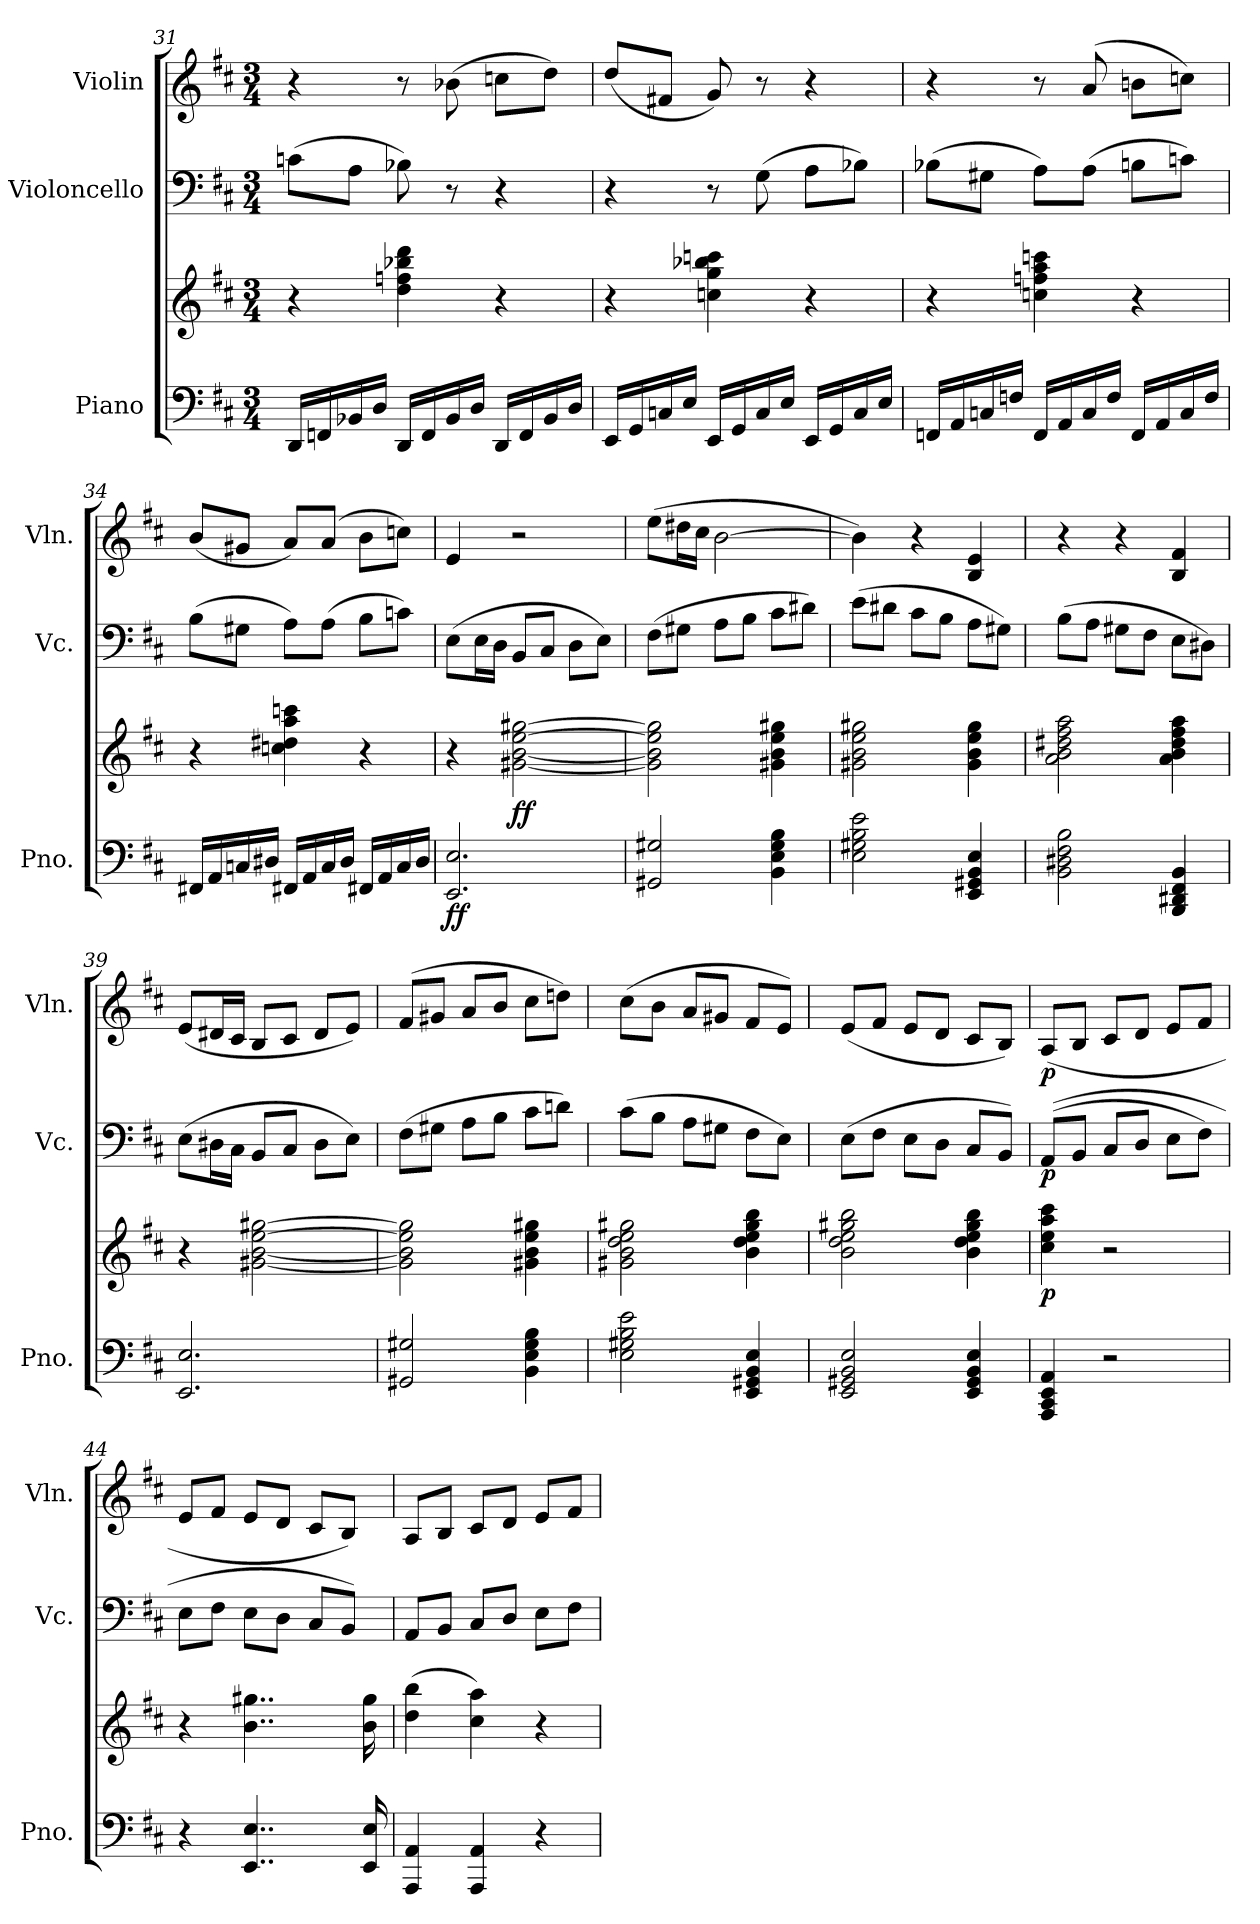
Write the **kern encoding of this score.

**kern	**kern	**dynam	**kern	**dynam	**kern	**dynam
*part3	*part3	*part3	*part2	*part2	*part1	*part1
*staff4	*staff3	*staff3/4	*staff2	*staff2	*staff1	*staff1
*I"Piano	*	*	*I"Violoncello	*	*I"Violin	*
*I'Pno.	*	*	*I'Vc.	*	*I'Vln.	*
!!LO:LB:g=z
*clefF4	*clefG2	*	*clefF4	*	*clefG2	*
*k[f#c#]	*k[f#c#]	*	*k[f#c#]	*	*k[f#c#]	*
*M3/4	*M3/4	*	*M3/4	*	*M3/4	*
=31	=31	=31	=31	=31	=31	=31
16DD/LL	4r	.	(>8cn\L	.	4r	.
16FFn/	.	.	.	.	.	.
16BB-X/	.	.	8A\J	.	.	.
16D/JJ	.	.	.	.	.	.
16DD/LL	4dd\ 4ffn\ 4bb-X\ 4ddd\	.	8B-X\)	.	8r	.
16FF/	.	.	.	.	.	.
16BB-/	.	.	8r	.	(>8b-X\	.
16D/JJ	.	.	.	.	.	.
16DD/LL	4r	.	4r	.	8ccn\L	.
16FF/	.	.	.	.	.	.
16BB-/	.	.	.	.	8dd\J)	.
16D/JJ	.	.	.	.	.	.
=32	=32	=32	=32	=32	=32	=32
16EE/LL	4r	.	4r	.	(<8dd/L	.
16GG/	.	.	.	.	.	.
16Cn/	.	.	.	.	8f#X/J	.
16E/JJ	.	.	.	.	.	.
16EE/LL	4ccn\ 4gg\ 4bb-X\ 4cccn\	.	8r	.	8g/)	.
16GG/	.	.	.	.	.	.
16C/	.	.	(>8G\	.	8r	.
16E/JJ	.	.	.	.	.	.
16EE/LL	4r	.	8A\L	.	4r	.
16GG/	.	.	.	.	.	.
16C/	.	.	8B-X\J)	.	.	.
16E/JJ	.	.	.	.	.	.
=33	=33	=33	=33	=33	=33	=33
16FFn/LL	4r	.	(>8B-X\L	.	4r	.
16AA/	.	.	.	.	.	.
16Cn/	.	.	8G#X\J	.	.	.
16Fn/JJ	.	.	.	.	.	.
16FF/LL	4ccn\ 4ffn\ 4aa\ 4cccn\	.	8A\L)	.	8r	.
16AA/	.	.	.	.	.	.
16C/	.	.	(>8A\J	.	(>8a/	.
16F/JJ	.	.	.	.	.	.
16FF/LL	4r	.	8Bn\L	.	8bn\L	.
16AA/	.	.	.	.	.	.
16C/	.	.	8cn\J)	.	8ccn\J)	.
16F/JJ	.	.	.	.	.	.
!!LO:LB:g=z
=34	=34	=34	=34	=34	=34	=34
16FF#X/LL	4r	.	(>8B\L	.	(<8b/L	.
16AA/	.	.	.	.	.	.
16Cn/	.	.	8G#X\J	.	8g#X/J	.
16D#X/JJ	.	.	.	.	.	.
16FF#X/LL	4ccn\ 4dd#X\ 4aa\ 4cccn\	.	8A\L)	.	8a/L)	.
16AA/	.	.	.	.	.	.
16C/	.	.	(>8A\J	.	(>8a/J	.
16D#/JJ	.	.	.	.	.	.
16FF#X/LL	4r	.	8B\L	.	8b\L	.
16AA/	.	.	.	.	.	.
16C/	.	.	8cn\J)	.	8ccn\J)	.
16D#/JJ	.	.	.	.	.	.
=35	=35	=35	=35	=35	=35	=35
!	!	!LO:DY:b=2	!	!	!	!
2.EE/ 2.E/	4r	ff	(>8E\L	.	4e/	.
.	.	.	16E\L	.	.	.
.	.	.	16D\JJ	.	.	.
!	!	!LO:DY:b	!	!	!	!
.	[2g#X\ [2b\ [2ee\ [2gg#X\	ff	8BB/L	.	2r	.
.	.	.	8C#/J	.	.	.
.	.	.	8D\L	.	.	.
.	.	.	8E\J)	.	.	.
=36	=36	=36	=36	=36	=36	=36
2GG#X/ 2G#X/	2g#\] 2b\] 2ee\] 2gg#\]	.	(>8F#\L	.	(>8ee\L	.
.	.	.	8G#X\J	.	16dd#X\L	.
.	.	.	.	.	16cc#\JJ	.
.	.	.	8A\L	.	[2b\	.
.	.	.	8B\J	.	.	.
4BB\ 4E\ 4G#\ 4B\	4g#X\ 4b\ 4ee\ 4gg#X\	.	8c#\L	.	.	.
.	.	.	8d#X\J)	.	.	.
=37	=37	=37	=37	=37	=37	=37
2E\ 2G#X\ 2B\ 2e\	2g#X\ 2b\ 2ee\ 2gg#X\	.	(>8e\L	.	4b\])	.
.	.	.	8d#X\J	.	.	.
.	.	.	8c#\L	.	4r	.
.	.	.	8B\J	.	.	.
4EE/ 4GG#X/ 4BB/ 4E/	4g#\ 4b\ 4ee\ 4gg#\	.	8A\L	.	4B/ 4e/	.
.	.	.	8G#X\J)	.	.	.
=38	=38	=38	=38	=38	=38	=38
2BB\ 2D#X\ 2F#\ 2B\	2a\ 2b\ 2dd#X\ 2ff#\ 2aa\	.	(>8B\L	.	4r	.
.	.	.	8A\J	.	.	.
.	.	.	8G#X\L	.	4r	.
.	.	.	8F#\J	.	.	.
4BBB/ 4DD#X/ 4FF#/ 4BB/	4a\ 4b\ 4dd#\ 4ff#\ 4aa\	.	8E\L	.	4B/ 4f#/	.
.	.	.	8D#X\J)	.	.	.
!!LO:PB:g=z
=39	=39	=39	=39	=39	=39	=39
2.EE/ 2.E/	4r	.	(>8E\L	.	(<8e/L	.
.	.	.	16D#X\L	.	16d#X/L	.
.	.	.	16C#\JJ	.	16c#/JJ	.
.	[2g#X\ [2b\ [2ee\ [2gg#X\	.	8BB/L	.	8B/L	.
.	.	.	8C#/J	.	8c#/J	.
.	.	.	8D#\L	.	8d#/L	.
.	.	.	8E\J)	.	8e/J)	.
=40	=40	=40	=40	=40	=40	=40
2GG#X/ 2G#X/	2g#\] 2b\] 2ee\] 2gg#\]	.	(>8F#\L	.	(>8f#/L	.
.	.	.	8G#X\J	.	8g#X/J	.
.	.	.	8A\L	.	8a/L	.
.	.	.	8B\J	.	8b/J	.
4BB\ 4E\ 4G#\ 4B\	4g#X\ 4b\ 4ee\ 4gg#X\	.	8c#\L	.	8cc#\L	.
.	.	.	8dn\J)	.	8ddn\J)	.
=41	=41	=41	=41	=41	=41	=41
2E\ 2G#X\ 2B\ 2e\	2g#X\ 2b\ 2dd\ 2ee\ 2gg#X\	.	(>8c#\L	.	(>8cc#\L	.
.	.	.	8B\J	.	8b\J	.
.	.	.	8A\L	.	8a/L	.
.	.	.	8G#X\J	.	8g#X/J	.
4EE/ 4GG#X/ 4BB/ 4E/	4b\ 4dd\ 4ee\ 4gg#\ 4bb\	.	8F#\L	.	8f#/L	.
.	.	.	8E\J)	.	8e/J)	.
=42	=42	=42	=42	=42	=42	=42
2EE/ 2GG#X/ 2BB/ 2E/	2b\ 2dd\ 2ee\ 2gg#X\ 2bb\	.	(>8E\L	.	(<8e/L	.
.	.	.	8F#\J	.	8f#/J	.
.	.	.	8E\L	.	8e/L	.
.	.	.	8D\J	.	8d/J	.
4EE/ 4GG#/ 4BB/ 4E/	4b\ 4dd\ 4ee\ 4gg#\ 4bb\	.	8C#/L	.	8c#/L	.
.	.	.	8BB/J)	.	8B/J)	.
=43	=43	=43	=43	=43	=43	=43
!	!	!LO:DY:b	!	!LO:DY:b	!	!LO:DY:b
4AAA/ 4CC#/ 4EE/ 4AA/	4cc#\ 4ee\ 4aa\ 4ccc#\	p	(>(<8AA/L	p	(<8A/L	p
.	.	.	8BB/J	.	8B/J	.
2r	2r	.	8C#/L	.	8c#/L	.
.	.	.	8D/J	.	8d/J	.
.	.	.	8E\L	.	8e/L	.
.	.	.	8F#\J)	.	8f#/J	.
=44	=44	=44	=44	=44	=44	=44
4r	4r	.	8E\L	.	8e/L	.
.	.	.	8F#\J	.	8f#/J	.
4..EE/ 4..E/	4..b\ 4..gg#X\	.	8E\L	.	8e/L	.
.	.	.	8D\J	.	8d/J	.
.	.	.	8C#/L	.	8c#/L	.
.	.	.	8BB/J)	.	8B/J)	.
16EE/ 16E/	16b\ 16gg#\	.	.	.	.	.
!!LO:LB:g=z
=45	=45	=45	=45	=45	=45	=45
4AAA/ 4AA/	(>4dd\ 4bb\	.	8AA/L	.	8A/L	.
.	.	.	8BB/J	.	8B/J	.
4AAA/ 4AA/	4cc#\ 4aa\)	.	8C#/L	.	8c#/L	.
.	.	.	8D/J	.	8d/J	.
4r	4r	.	8E\L	.	8e/L	.
.	.	.	8F#\J	.	8f#/J	.
=	=	=	=	=	=	=
*-	*-	*-	*-	*-	*-	*-
